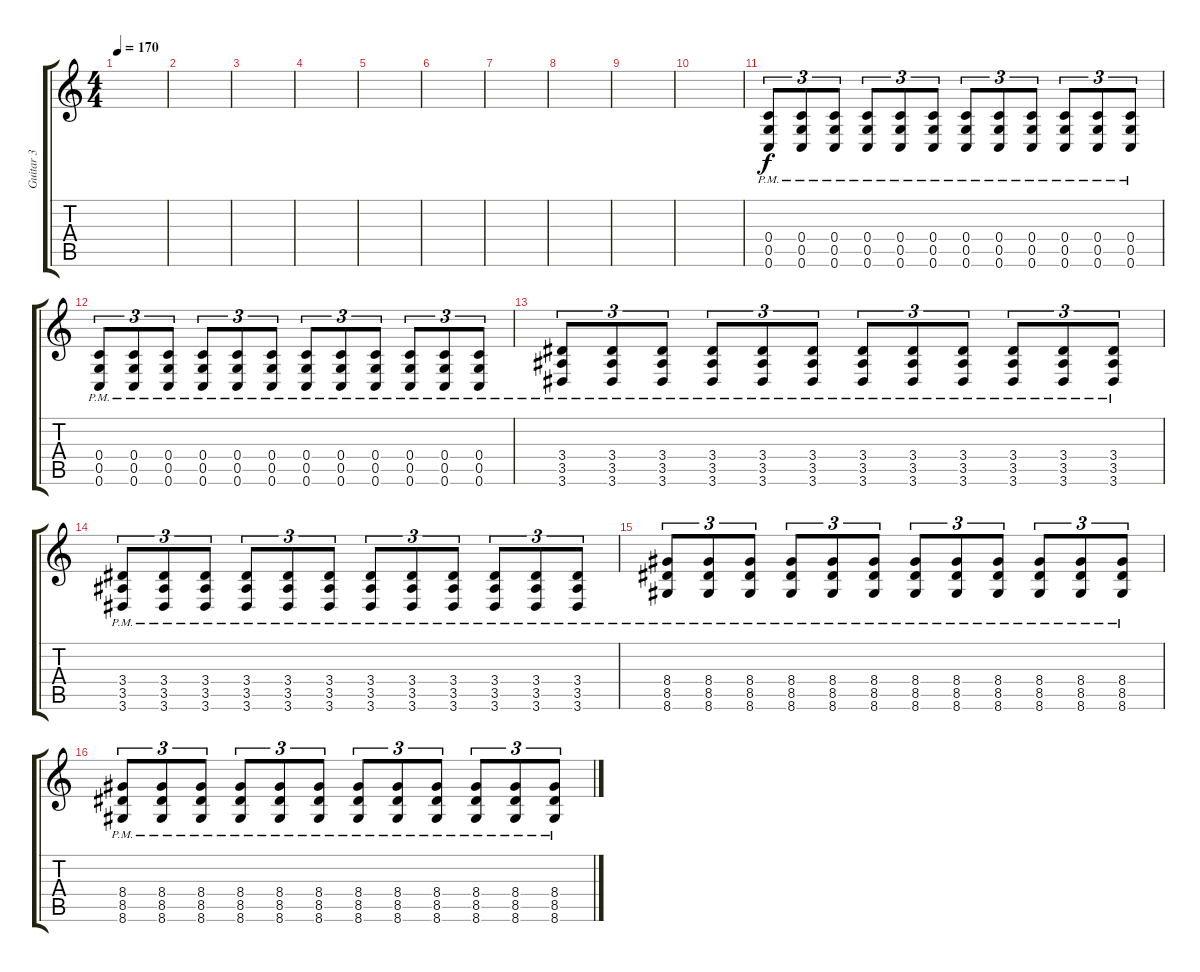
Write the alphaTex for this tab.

\track ("Guitar 3" "Guitar 3") {instrument distortionguitar}
\staff {score tabs}
\tuning (D4 A3 F3 C3 G2 C2) {hide}
\ts (4 4)
\tempo 170
\clef g2
\ks c
|
|
|
|
|
|
|
|
|
|
(0.4 0.5{pm} 0.6{pm}).8{tu (3 2)} (0.4 0.5{pm} 0.6{pm}).8{tu (3 2)} (0.4 0.5{pm} 0.6{pm}).8{tu (3 2)} (0.4 0.5{pm} 0.6{pm}).8{tu (3 2)} (0.4 0.5{pm} 0.6{pm}).8{tu (3 2)} (0.4 0.5{pm} 0.6{pm}).8{tu (3 2)} (0.4 0.5{pm} 0.6{pm}).8{tu (3 2)} (0.4 0.5{pm} 0.6{pm}).8{tu (3 2)} (0.4 0.5{pm} 0.6{pm}).8{tu (3 2)} (0.4 0.5{pm} 0.6{pm}).8{tu (3 2)} (0.4 0.5{pm} 0.6{pm}).8{tu (3 2)} (0.4 0.5{pm} 0.6{pm}).8{tu (3 2)} |
(0.4 0.5{pm} 0.6{pm}).8{tu (3 2)} (0.4 0.5{pm} 0.6{pm}).8{tu (3 2)} (0.4 0.5{pm} 0.6{pm}).8{tu (3 2)} (0.4 0.5{pm} 0.6{pm}).8{tu (3 2)} (0.4 0.5{pm} 0.6{pm}).8{tu (3 2)} (0.4 0.5{pm} 0.6{pm}).8{tu (3 2)} (0.4 0.5{pm} 0.6{pm}).8{tu (3 2)} (0.4 0.5{pm} 0.6{pm}).8{tu (3 2)} (0.4 0.5{pm} 0.6{pm}).8{tu (3 2)} (0.4 0.5{pm} 0.6{pm}).8{tu (3 2)} (0.4 0.5{pm} 0.6{pm}).8{tu (3 2)} (0.4 0.5{pm} 0.6{pm}).8{tu (3 2)} |
(3.4 3.5{pm} 3.6{pm}).8{tu (3 2)} (3.4 3.5{pm} 3.6{pm}).8{tu (3 2)} (3.4 3.5{pm} 3.6{pm}).8{tu (3 2)} (3.4 3.5{pm} 3.6{pm}).8{tu (3 2)} (3.4 3.5{pm} 3.6{pm}).8{tu (3 2)} (3.4 3.5{pm} 3.6{pm}).8{tu (3 2)} (3.4 3.5{pm} 3.6{pm}).8{tu (3 2)} (3.4 3.5{pm} 3.6{pm}).8{tu (3 2)} (3.4 3.5{pm} 3.6{pm}).8{tu (3 2)} (3.4 3.5{pm} 3.6{pm}).8{tu (3 2)} (3.4 3.5{pm} 3.6{pm}).8{tu (3 2)} (3.4 3.5{pm} 3.6{pm}).8{tu (3 2)} |
(3.4 3.5{pm} 3.6{pm}).8{tu (3 2)} (3.4 3.5{pm} 3.6{pm}).8{tu (3 2)} (3.4 3.5{pm} 3.6{pm}).8{tu (3 2)} (3.4 3.5{pm} 3.6{pm}).8{tu (3 2)} (3.4 3.5{pm} 3.6{pm}).8{tu (3 2)} (3.4 3.5{pm} 3.6{pm}).8{tu (3 2)} (3.4 3.5{pm} 3.6{pm}).8{tu (3 2)} (3.4 3.5{pm} 3.6{pm}).8{tu (3 2)} (3.4 3.5{pm} 3.6{pm}).8{tu (3 2)} (3.4 3.5{pm} 3.6{pm}).8{tu (3 2)} (3.4 3.5{pm} 3.6{pm}).8{tu (3 2)} (3.4 3.5{pm} 3.6{pm}).8{tu (3 2)} |
(8.4 8.5{pm} 8.6{pm}).8{tu (3 2)} (8.4 8.5{pm} 8.6{pm}).8{tu (3 2)} (8.4 8.5{pm} 8.6{pm}).8{tu (3 2)} (8.4 8.5{pm} 8.6{pm}).8{tu (3 2)} (8.4 8.5{pm} 8.6{pm}).8{tu (3 2)} (8.4 8.5{pm} 8.6{pm}).8{tu (3 2)} (8.4 8.5{pm} 8.6{pm}).8{tu (3 2)} (8.4 8.5{pm} 8.6{pm}).8{tu (3 2)} (8.4 8.5{pm} 8.6{pm}).8{tu (3 2)} (8.4 8.5{pm} 8.6{pm}).8{tu (3 2)} (8.4 8.5{pm} 8.6{pm}).8{tu (3 2)} (8.4 8.5{pm} 8.6{pm}).8{tu (3 2)} |
(8.4 8.5{pm} 8.6{pm}).8{tu (3 2)} (8.4 8.5{pm} 8.6{pm}).8{tu (3 2)} (8.4 8.5{pm} 8.6{pm}).8{tu (3 2)} (8.4 8.5{pm} 8.6{pm}).8{tu (3 2)} (8.4 8.5{pm} 8.6{pm}).8{tu (3 2)} (8.4 8.5{pm} 8.6{pm}).8{tu (3 2)} (8.4 8.5{pm} 8.6{pm}).8{tu (3 2)} (8.4 8.5{pm} 8.6{pm}).8{tu (3 2)} (8.4 8.5{pm} 8.6{pm}).8{tu (3 2)} (8.4 8.5{pm} 8.6{pm}).8{tu (3 2)} (8.4 8.5{pm} 8.6{pm}).8{tu (3 2)} (8.4 8.5{pm} 8.6{pm}).8{tu (3 2)}
